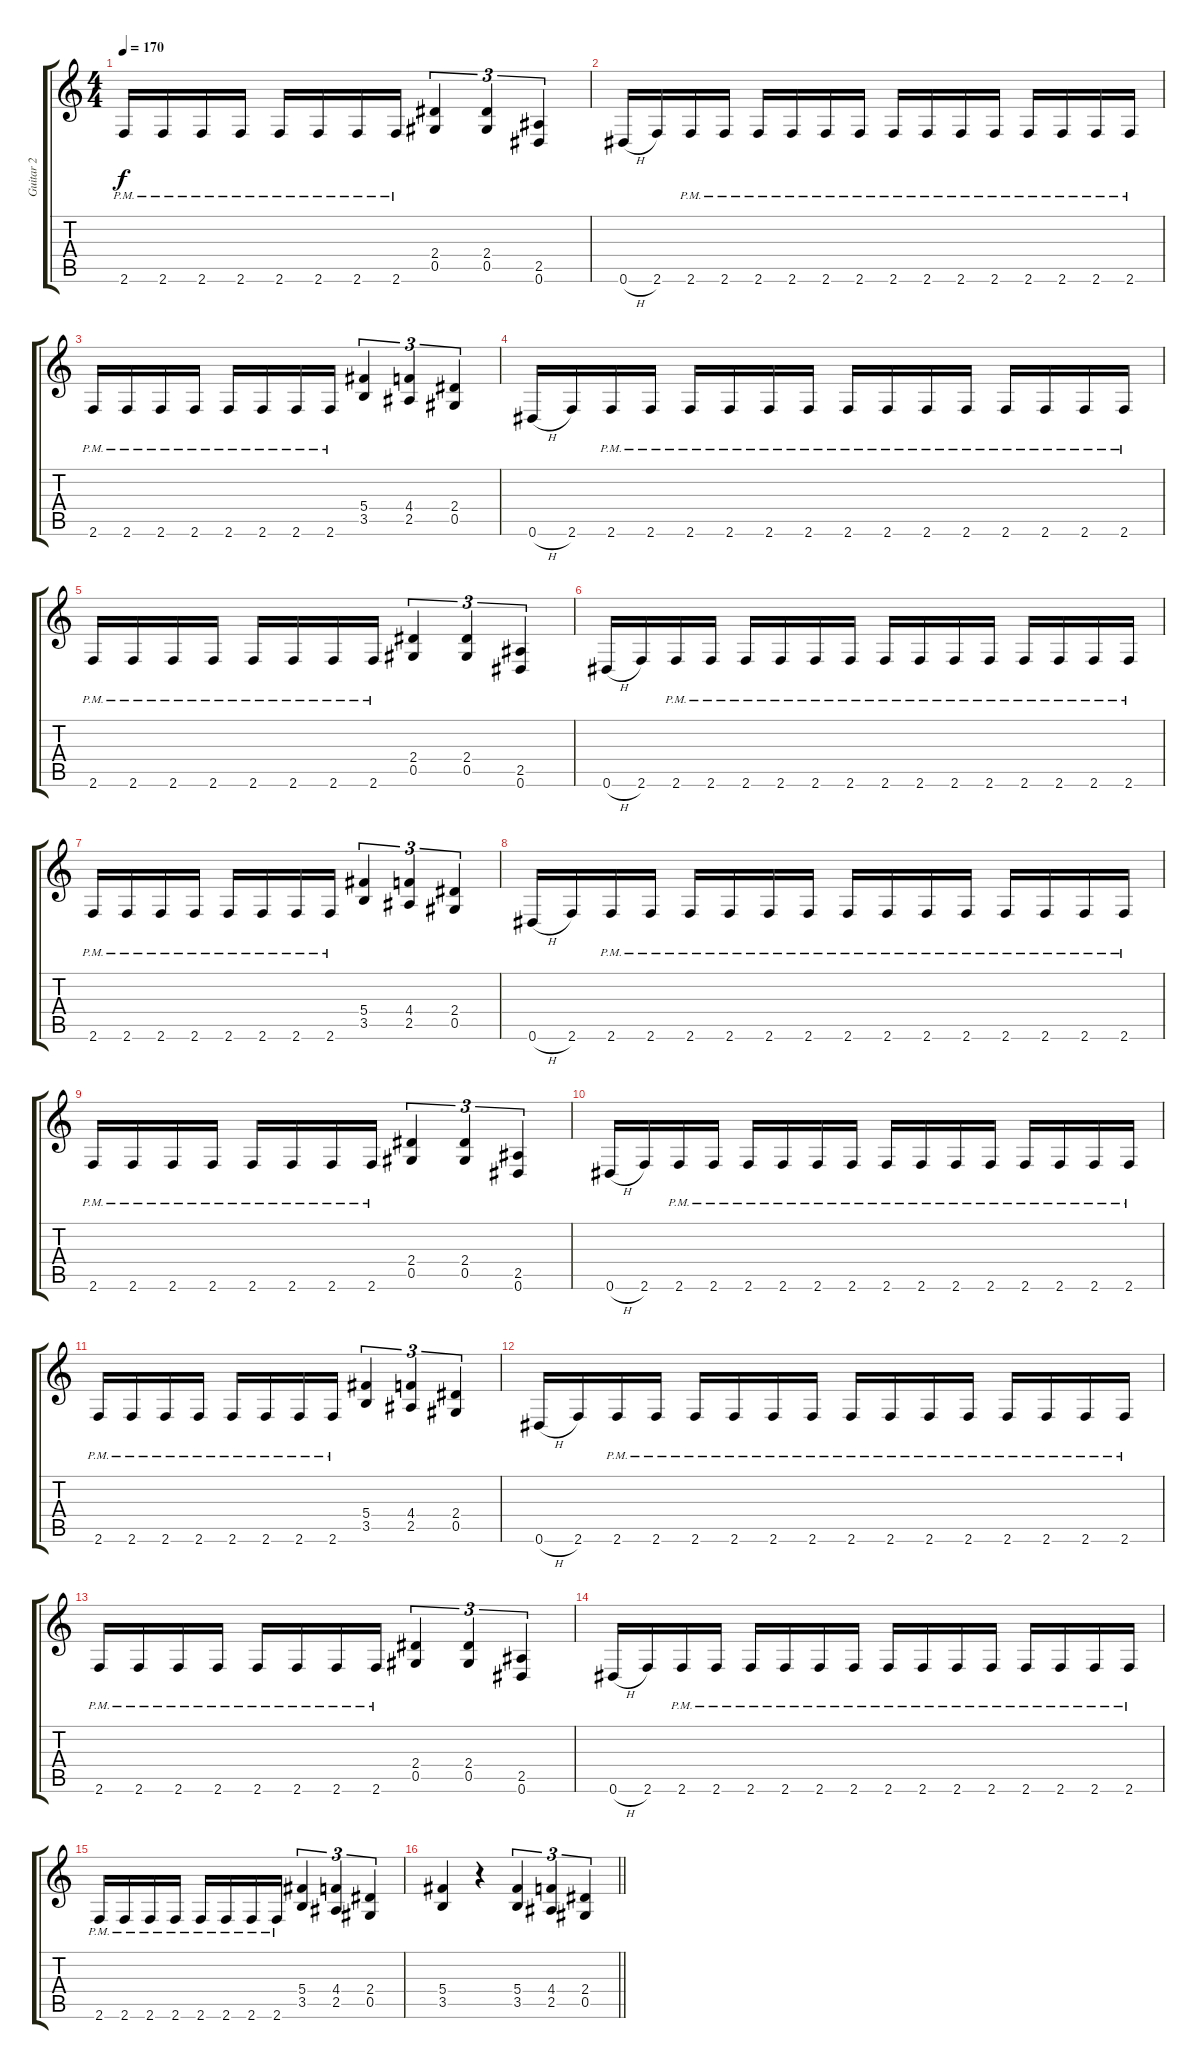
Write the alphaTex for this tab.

\track ("Guitar 2" "Guitar 2") {instrument distortionguitar}
\staff {score tabs}
\tuning (Eb4 Bb3 Gb3 Db3 Ab2 Eb2) {hide}
\ts (4 4)
\tempo 170
\clef g2
\ks c
2.6{pm}.16{dy f} 2.6{pm}.16 2.6{pm}.16 2.6{pm}.16 2.6{pm}.16 2.6{pm}.16 2.6{pm}.16 2.6{pm}.16 (2.4 0.5).4{tu (3 2)} (2.4 0.5).4{tu (3 2)} (2.5 0.6).4{tu (3 2)} |
0.6{h}.16 2.6.16 2.6{pm}.16 2.6{pm}.16 2.6{pm}.16 2.6{pm}.16 2.6{pm}.16 2.6{pm}.16 2.6{pm}.16 2.6{pm}.16 2.6{pm}.16 2.6{pm}.16 2.6{pm}.16 2.6{pm}.16 2.6{pm}.16 2.6{pm}.16 |
2.6{pm}.16 2.6{pm}.16 2.6{pm}.16 2.6{pm}.16 2.6{pm}.16 2.6{pm}.16 2.6{pm}.16 2.6{pm}.16 (5.4 3.5).4{tu (3 2)} (4.4 2.5).4{tu (3 2)} (2.4 0.5).4{tu (3 2)} |
0.6{h}.16 2.6.16 2.6{pm}.16 2.6{pm}.16 2.6{pm}.16 2.6{pm}.16 2.6{pm}.16 2.6{pm}.16 2.6{pm}.16 2.6{pm}.16 2.6{pm}.16 2.6{pm}.16 2.6{pm}.16 2.6{pm}.16 2.6{pm}.16 2.6{pm}.16 |
2.6{pm}.16 2.6{pm}.16 2.6{pm}.16 2.6{pm}.16 2.6{pm}.16 2.6{pm}.16 2.6{pm}.16 2.6{pm}.16 (2.4 0.5).4{tu (3 2)} (2.4 0.5).4{tu (3 2)} (2.5 0.6).4{tu (3 2)} |
0.6{h}.16 2.6.16 2.6{pm}.16 2.6{pm}.16 2.6{pm}.16 2.6{pm}.16 2.6{pm}.16 2.6{pm}.16 2.6{pm}.16 2.6{pm}.16 2.6{pm}.16 2.6{pm}.16 2.6{pm}.16 2.6{pm}.16 2.6{pm}.16 2.6{pm}.16 |
2.6{pm}.16 2.6{pm}.16 2.6{pm}.16 2.6{pm}.16 2.6{pm}.16 2.6{pm}.16 2.6{pm}.16 2.6{pm}.16 (5.4 3.5).4{tu (3 2)} (4.4 2.5).4{tu (3 2)} (2.4 0.5).4{tu (3 2)} |
0.6{h}.16 2.6.16 2.6{pm}.16 2.6{pm}.16 2.6{pm}.16 2.6{pm}.16 2.6{pm}.16 2.6{pm}.16 2.6{pm}.16 2.6{pm}.16 2.6{pm}.16 2.6{pm}.16 2.6{pm}.16 2.6{pm}.16 2.6{pm}.16 2.6{pm}.16 |
2.6{pm}.16 2.6{pm}.16 2.6{pm}.16 2.6{pm}.16 2.6{pm}.16 2.6{pm}.16 2.6{pm}.16 2.6{pm}.16 (2.4 0.5).4{tu (3 2)} (2.4 0.5).4{tu (3 2)} (2.5 0.6).4{tu (3 2)} |
0.6{h}.16 2.6.16 2.6{pm}.16 2.6{pm}.16 2.6{pm}.16 2.6{pm}.16 2.6{pm}.16 2.6{pm}.16 2.6{pm}.16 2.6{pm}.16 2.6{pm}.16 2.6{pm}.16 2.6{pm}.16 2.6{pm}.16 2.6{pm}.16 2.6{pm}.16 |
2.6{pm}.16 2.6{pm}.16 2.6{pm}.16 2.6{pm}.16 2.6{pm}.16 2.6{pm}.16 2.6{pm}.16 2.6{pm}.16 (5.4 3.5).4{tu (3 2)} (4.4 2.5).4{tu (3 2)} (2.4 0.5).4{tu (3 2)} |
0.6{h}.16 2.6.16 2.6{pm}.16 2.6{pm}.16 2.6{pm}.16 2.6{pm}.16 2.6{pm}.16 2.6{pm}.16 2.6{pm}.16 2.6{pm}.16 2.6{pm}.16 2.6{pm}.16 2.6{pm}.16 2.6{pm}.16 2.6{pm}.16 2.6{pm}.16 |
2.6{pm}.16 2.6{pm}.16 2.6{pm}.16 2.6{pm}.16 2.6{pm}.16 2.6{pm}.16 2.6{pm}.16 2.6{pm}.16 (2.4 0.5).4{tu (3 2)} (2.4 0.5).4{tu (3 2)} (2.5 0.6).4{tu (3 2)} |
0.6{h}.16 2.6.16 2.6{pm}.16 2.6{pm}.16 2.6{pm}.16 2.6{pm}.16 2.6{pm}.16 2.6{pm}.16 2.6{pm}.16 2.6{pm}.16 2.6{pm}.16 2.6{pm}.16 2.6{pm}.16 2.6{pm}.16 2.6{pm}.16 2.6{pm}.16 |
2.6{pm}.16 2.6{pm}.16 2.6{pm}.16 2.6{pm}.16 2.6{pm}.16 2.6{pm}.16 2.6{pm}.16 2.6{pm}.16 (5.4 3.5).4{tu (3 2)} (4.4 2.5).4{tu (3 2)} (2.4 0.5).4{tu (3 2)} |
\barLineRight lightlight
(5.4 3.5).4 r.4 (5.4 3.5).4{tu (3 2)} (4.4 2.5).4{tu (3 2)} (2.4 0.5).4{tu (3 2)}
